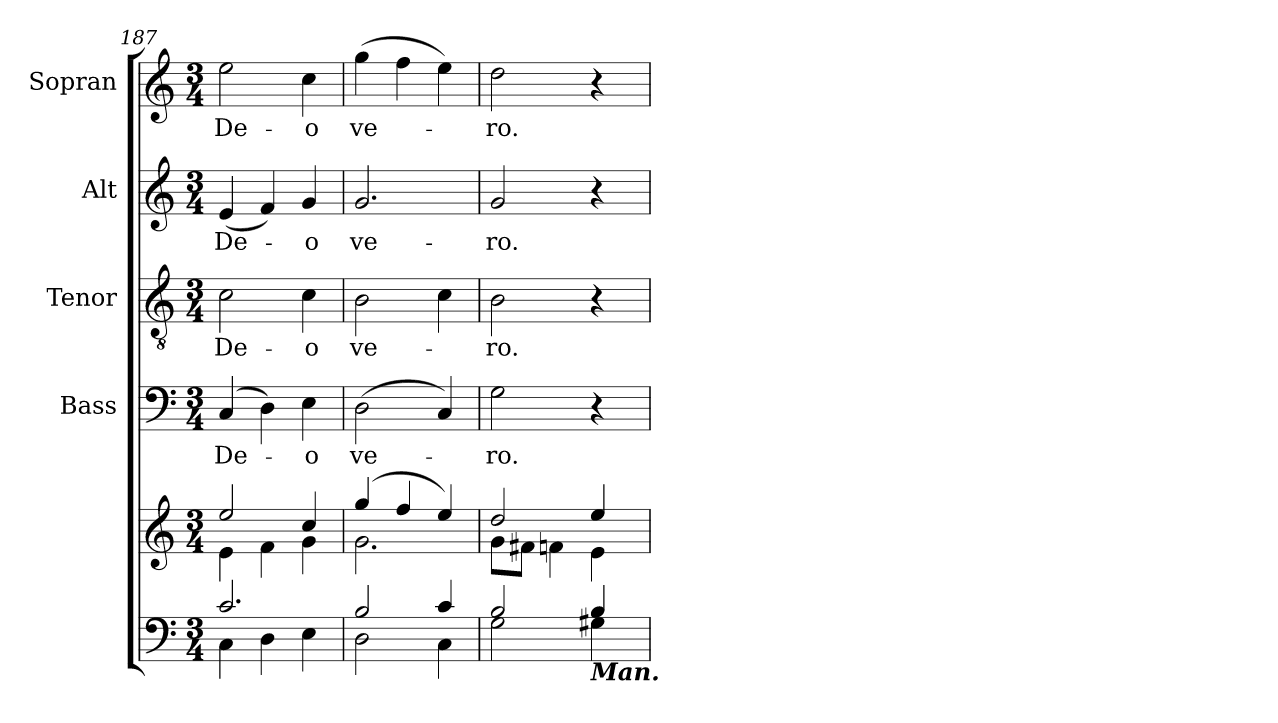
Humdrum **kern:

**kern	**kern	**kern	**text	**kern	**text	**kern	**text	**kern	**text
*part5	*part5	*part4	*part4	*part3	*part3	*part2	*part2	*part1	*part1
*staff6	*staff5	*staff4	*staff4	*staff3	*staff3	*staff2	*staff2	*staff1	*staff1
*	*	*I"Bass	*	*I"Tenor	*	*I"Alt	*	*I"Sopran	*
*	*	*I'B.	*	*I'T.	*	*I'A.	*	*I'S.	*
*clefF4	*clefG2	*clefF4	*	*clefGv2	*	*clefG2	*	*clefG2	*
*k[]	*k[]	*k[]	*	*k[]	*	*k[]	*	*k[]	*
*C:	*C:	*C:	*	*C:	*	*C:	*	*C:	*
*M3/4	*M3/4	*M3/4	*	*M3/4	*	*M3/4	*	*M3/4	*
=187	=187	=187	=187	=187	=187	=187	=187	=187	=187
*^	*^	*	*	*	*	*	*	*	*
!	!	!	!	!	!LO:LY:b	!	!LO:LY:b	!	!LO:LY:b	!	!LO:LY:b
2.c/	4C\	2ee/	4e\	(4C/	De-	2c\	De-	(<4e/	De-	2ee\	De-
.	4D\	.	4f\	4D\)	.	.	.	4f/)	.	.	.
!	!	!	!	!	!LO:LY:b	!	!LO:LY:b	!	!LO:LY:b	!	!LO:LY:b
.	4E\	4cc/	4g\	4E\	-o	4c\	-o	4g/	-o	4cc\	-o
=188	=188	=188	=188	=188	=188	=188	=188	=188	=188	=188	=188
!	!	!	!	!	!LO:LY:b	!	!LO:LY:b	!	!LO:LY:b	!	!LO:LY:b
2B/	2D\	(4gg/	2.g\	(>2D\	ve-	2B\	ve-	2.g/	ve-	(>4gg\	ve-
.	.	4ff/	.	.	.	.	.	.	.	4ff\	.
4c/	4C\	4ee/)	.	4C/)	.	4c\	.	.	.	4ee\)	.
=189	=189	=189	=189	=189	=189	=189	=189	=189	=189	=189	=189
!	!	!	!	!	!LO:LY:b	!	!LO:LY:b	!	!LO:LY:b	!	!LO:LY:b
2B/	2G\	2dd/	8g\L	2G\	-ro.	2B\	-ro.	2g/	-ro.	2dd\	-ro.
.	.	.	8f#X\J	.	.	.	.	.	.	.	.
.	.	.	4fn\	.	.	.	.	.	.	.	.
!LO:TX:b:Bi:t=Man.	!	!	!	!	!	!	!	!	!	!	!
4B/	4G#X\	4ee/	4e\	4r	.	4r	.	4r	.	4r	.
*v	*v	*	*	*	*	*	*	*	*	*	*
*	*v	*v	*	*	*	*	*	*	*	*
=	=	=	=	=	=	=	=	=	=
*-	*-	*-	*-	*-	*-	*-	*-	*-	*-
